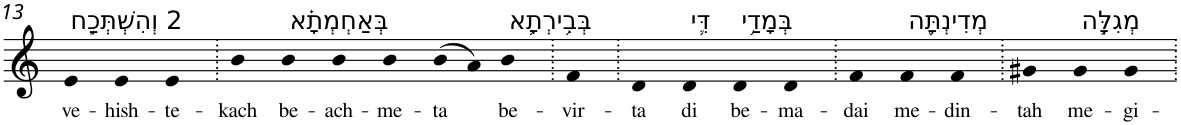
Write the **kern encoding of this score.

**kern	**text
*part1	*part1
*staff1	*staff1
*I"Piano	*
*I'Pno	*
!!LO:PB:g=z
*clefG2	*
*k[]	*
=13	=13
!LO:TX:a:t=2 וְהִשְׁתְּכַ֣ח	!
!	!LO:LY:b
4e	ve-
!	!LO:LY:b
4e	-hish-
!	!LO:LY:b
4e	-te-
=14.	=14.
!	!LO:LY:b
4b	-kach
!LO:TX:a:t=בְּאַחְמְתָ֗א	!
!	!LO:LY:b
4b	be-
!	!LO:LY:b
4b	-ach-
!	!LO:LY:b
4b	-me-
!	!LO:LY:b
(>8b	-ta
8a)	.
!LO:TX:a:t=בְּבִ֥ירְתָ֛א	!
!	!LO:LY:b
4b	be-
=15.	=15.
!	!LO:LY:b
4f	-vir-
=16.	=16.
!	!LO:LY:b
4d	-ta
!LO:TX:a:t=דִּ֛י	!
!	!LO:LY:b
4d	di
!LO:TX:a:t=בְּמָדַ֥י	!
!	!LO:LY:b
4d	be-
!	!LO:LY:b
4d	-ma-
=17.	=17.
!	!LO:LY:b
4f	-dai
!LO:TX:a:t=מְדִינְתָּ֖ה	!
!	!LO:LY:b
4f	me-
!	!LO:LY:b
4f	-din-
=18.	=18.
!	!LO:LY:b
4g#X	-tah
!LO:TX:a:t=מְגִלָּ֣ה	!
!	!LO:LY:b
4g#	me-
!	!LO:LY:b
4g#	-gi-
=.	=.
*-	*-
